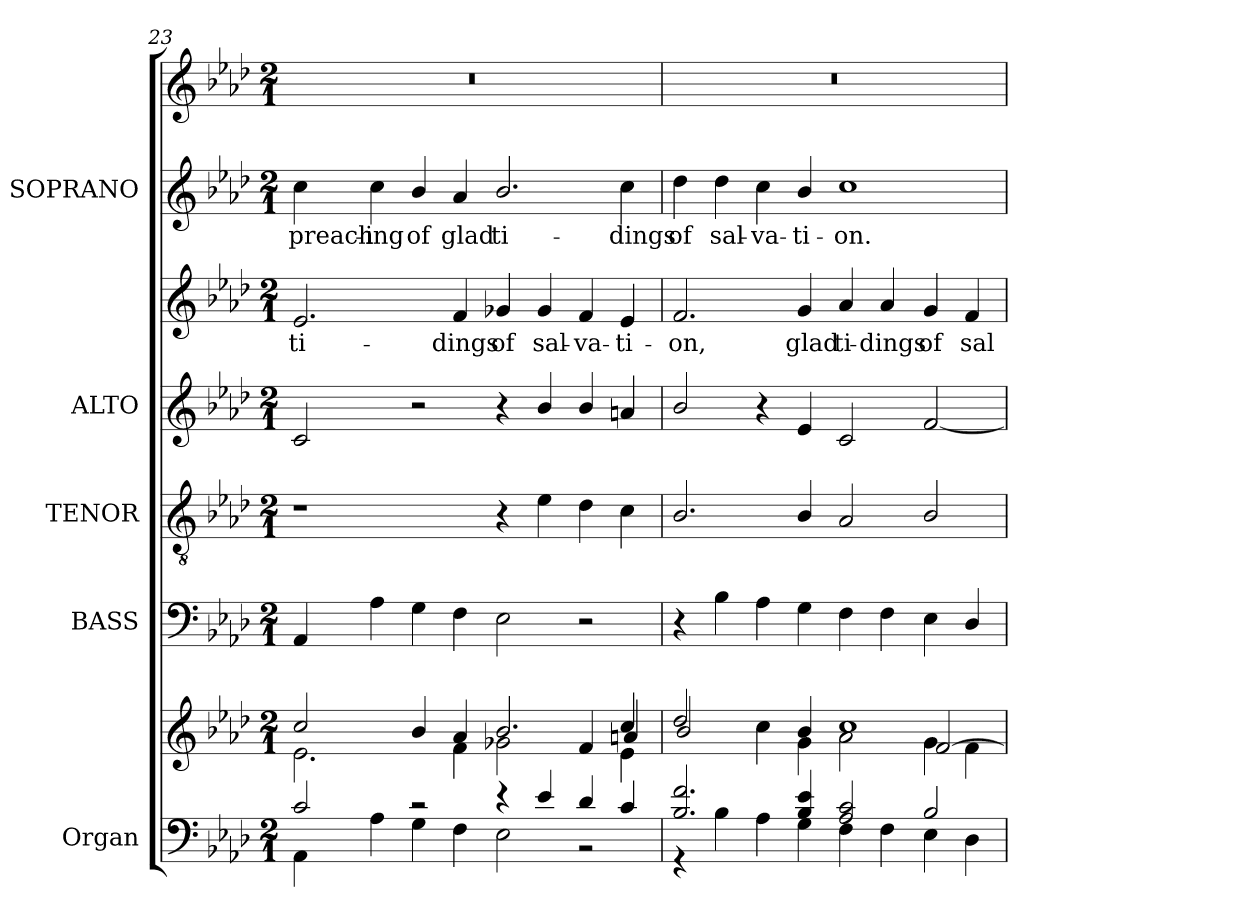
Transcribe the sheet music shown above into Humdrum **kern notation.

**kern	**kern	**kern	**kern	**kern	**kern	**text	**kern	**text	**kern
*part5	*part5	*part4	*part3	*part2	*part2	*part2	*part1	*part1	*part1
*staff8	*staff7	*staff6	*staff5	*staff4	*staff3	*staff3	*staff2	*staff2	*staff1
*I"Organ	*	*I"BASS	*I"TENOR	*I"ALTO	*	*	*I"SOPRANO	*	*
*I'Org.	*	*I'B.	*I'T.	*I'A.	*	*	*I'S.	*	*
*clefF4	*clefG2	*clefF4	*clefGv2	*clefG2	*clefG2	*	*clefG2	*	*clefG2
*	*	*	*ITrd7c12	*	*	*	*	*	*
*k[b-e-a-d-]	*k[b-e-a-d-]	*k[b-e-a-d-]	*k[b-e-a-d-]	*k[b-e-a-d-]	*k[b-e-a-d-]	*	*k[b-e-a-d-]	*	*k[b-e-a-d-]
*A-:	*A-:	*A-:	*A-:	*A-:	*A-:	*	*A-:	*	*A-:
*M2/1	*M2/1	*M2/1	*M2/1	*M2/1	*M2/1	*	*M2/1	*	*M2/1
=23	=23	=23	=23	=23	=23	=23	=23	=23	=23
*^	*^	*	*	*	*	*	*	*	*
*	*	*	*^	*	*	*	*	*	*	*	*
!	!	!	!	!	!	!	!	!	!LO:LY:b:color=#000000	!	!	!
!	!	!	!	!	!	!	!	!	!	!	!LO:LY:b:color=#000000	!LO:N:vis=1
2ci/	4AA-i\	2cci/	2.e-i\	2ryy	4AA-i/	1r	2ci/	2.e-i/	ti-	4cci\	preach-	0r
!	!	!	!	!	!	!	!	!	!	!	!LO:LY:b:color=#000000	!
.	4A-i\	.	.	.	4A-i\	.	.	.	.	4cci\	-ing	.
!	!	!	!	!	!	!	!	!	!	!	!LO:LY:b:color=#000000	!
2r	4Gi\	4b-i/	.	2ryy	4Gi\	.	2r	.	.	4b-i/	of	.
!	!	!	!	!	!	!	!	!	!LO:LY:b:color=#000000	!	!	!
!	!	!	!	!	!	!	!	!	!	!	!LO:LY:b:color=#000000	!
.	4Fi\	4a-i/	4fi\	.	4Fi\	.	.	4fi/	-dings	4a-i/	glad	.
!	!	!	!	!	!	!	!	!	!LO:LY:b:color=#000000	!	!	!
!	!	!	!	!	!	!	!	!	!	!	!LO:LY:b:color=#000000	!
4r	2E-i\	2.b-i/	2g-Xi\	4ryy	2E-i\	4r	4r	4g-Xi/	of	2.b-i/	ti-	.
!	!	!	!	!	!	!	!	!	!LO:LY:b:color=#000000	!	!	!
4e-i/	.	.	.	4ryy	.	4E-i\	4b-i/	4g-i/	sal-	.	.	.
!	!	!	!	!	!	!	!	!	!LO:LY:b:color=#000000	!	!	!
4d-i/	2r	.	4fi/	4ryy	2r	4D-i\	4b-i/	4fi/	-va-	.	.	.
!	!	!	!	!	!	!	!	!	!LO:LY:b:color=#000000	!	!	!
!	!	!	!	!	!	!	!	!	!	!	!LO:LY:b:color=#000000	!
4ci/	.	4cci/	4e-i\	4ani/	.	4Ci\	4ani/	4e-i/	-ti-	4cci\	-dings	.
=24	=24	=24	=24	=24	=24	=24	=24	=24	=24	=24	=24	=24
!	!	!	!	!	!	!	!	!	!LO:LY:b:color=#000000	!	!	!
!	!	!	!	!	!	!	!	!	!	!	!LO:LY:b:color=#000000	!LO:N:vis=1
2.B-i/ 2.fi	4r	2dd-i/	2.ryy	2b-i/	4r	2.BB-i/	2b-i/	2.fi/	-on,	4dd-i\	of	0r
!	!	!	!	!	!	!	!	!	!	!	!LO:LY:b:color=#000000	!
.	4B-i\	.	.	.	4B-i\	.	.	.	.	4dd-i\	sal-	.
!	!	!	!	!	!	!	!	!	!	!	!LO:LY:b:color=#000000	!
.	4A-i\	4cci\	.	4ryy	4A-i\	.	4r	.	.	4cci\	-va-	.
!	!	!	!	!	!	!	!	!	!LO:LY:b:color=#000000	!	!	!
!	!	!	!	!	!	!	!	!	!	!	!LO:LY:b:color=#000000	!
4B-i/ 4e-i	4Gi\	4b-i/	4gi\	4ryy	4Gi\	4BB-i/	4e-i/	4gi/	glad	4b-i/	-ti-	.
!	!	!	!	!	!	!	!	!	!LO:LY:b:color=#000000	!	!	!
!	!	!	!	!	!	!	!	!	!	!	!LO:LY:b:color=#000000	!
2A-i/ 2ci	4Fi\	1cci	2a-i\	2ryy	4Fi\	2AA-i/	2ci/	4a-i/	ti-	1cci	-on.	.
!	!	!	!	!	!	!	!	!	!LO:LY:b:color=#000000	!	!	!
.	4Fi\	.	.	.	4Fi\	.	.	4a-i/	-dings	.	.	.
!	!	!	!	!	!	!	!	!	!LO:LY:b:color=#000000	!	!	!
2B-i/	4E-i\	.	4gi\	[2fi/	4E-i\	2BB-i/	[2fi/	4gi/	of	.	.	.
!	!	!	!	!	!	!	!	!	!LO:LY:b:color=#000000	!	!	!
.	4D-i\	.	4fi\	.	4D-i/	.	.	4fi/	sal-	.	.	.
*v	*v	*	*	*	*	*	*	*	*	*	*	*
*	*v	*v	*v	*	*	*	*	*	*	*	*
=	=	=	=	=	=	=	=	=	=
*-	*-	*-	*-	*-	*-	*-	*-	*-	*-
